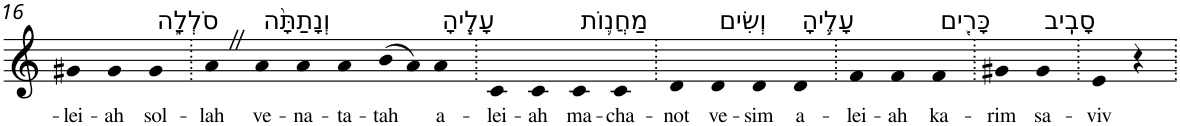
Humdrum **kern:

**kern	**text
*part1	*part1
*staff1	*staff1
*I"Piano	*
*I'Pno	*
!!LO:PB:g=z
*clefG2	*
*k[]	*
=16	=16
!	!LO:LY:b
4g#X	-lei-
!	!LO:LY:b
4g#	-ah
!LO:TX:a:t=סֹלְלָ֑ה	!
!	!LO:LY:b
4g#	sol-
=17.	=17.
!	!LO:LY:b
4aZ	-lah
!LO:TX:a:t=וְנָתַתָּ֨ה	!
!	!LO:LY:b
4a	ve-
!	!LO:LY:b
4a	-na-
!	!LO:LY:b
4a	-ta-
!	!LO:LY:b
(>8b	-tah
8a)	.
!LO:TX:a:t=עָלֶ֧יהָ	!
!	!LO:LY:b
4a	a-
=18.	=18.
!	!LO:LY:b
4c	-lei-
!	!LO:LY:b
4c	-ah
!LO:TX:a:t=מַחֲנ֛וֹת	!
!	!LO:LY:b
4c	ma-
!	!LO:LY:b
4c	-cha-
=19.	=19.
!	!LO:LY:b
4d	-not
!LO:TX:a:t=וְשִׂים	!
!	!LO:LY:b
4d	ve-
!	!LO:LY:b
4d	-sim
!LO:TX:a:t=עָלֶ֥יהָ	!
!	!LO:LY:b
4d	a-
=20.	=20.
!	!LO:LY:b
4f	-lei-
!	!LO:LY:b
4f	-ah
!LO:TX:a:t=כָּרִ֖ים	!
!	!LO:LY:b
4f	ka-
=21.	=21.
!	!LO:LY:b
4g#X	-rim
!LO:TX:a:t=סָבִֽיב	!
!	!LO:LY:b
4g#	sa-
=22.	=22.
!	!LO:LY:b
4e	-viv
4r	.
=.	=.
*-	*-
